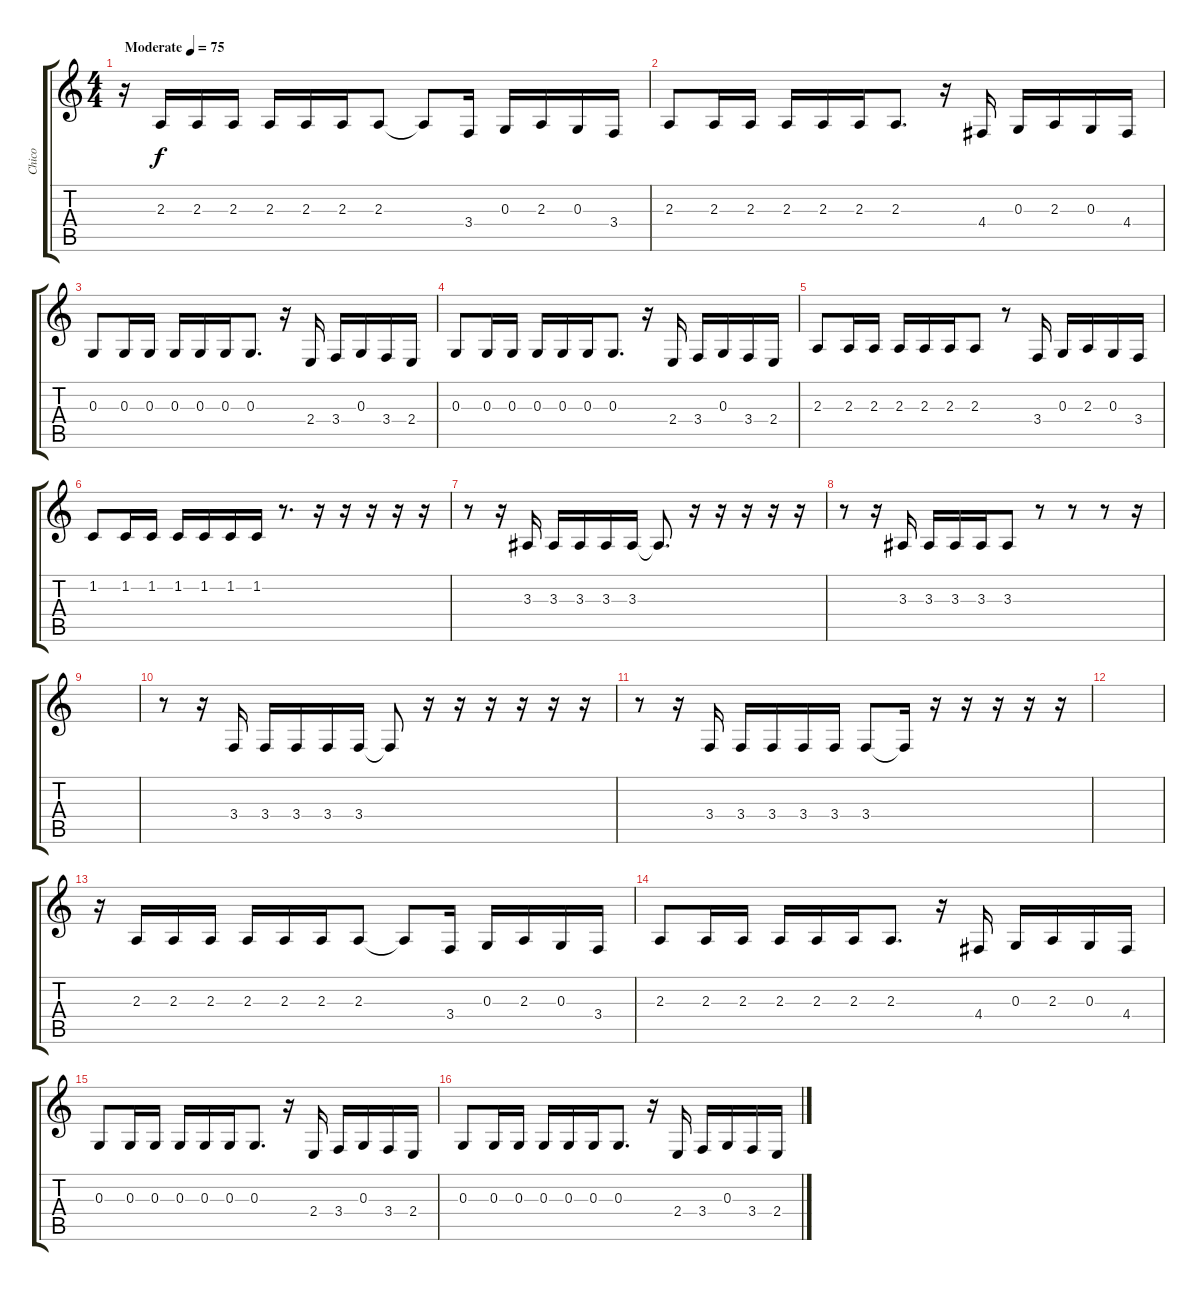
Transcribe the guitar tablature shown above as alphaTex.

\track ("Chico" "Chico") {instrument altosax}
\staff {score tabs}
\tuning (E4 B3 G3 D3 A2 E2) {hide}
\ts (4 4)
\tempo (75 "Moderate")
\clef g2
\ks c
r.16{dy f instrument altosax} 2.3.16 2.3.16 2.3.16 2.3.16 2.3.16 2.3.16 2.3.8 2.3{t}.8 3.4.16 0.3.16 2.3.16 0.3.16 3.4.16 |
2.3.8 2.3.16 2.3.16 2.3.16 2.3.16 2.3.16 2.3.8{d} r.16 4.4.16 0.3.16 2.3.16 0.3.16 4.4.16 |
0.3.8 0.3.16 0.3.16 0.3.16 0.3.16 0.3.16 0.3.8{d} r.16 2.4.16 3.4.16 0.3.16 3.4.16 2.4.16 |
0.3.8 0.3.16 0.3.16 0.3.16 0.3.16 0.3.16 0.3.8{d} r.16 2.4.16 3.4.16 0.3.16 3.4.16 2.4.16 |
2.3.8 2.3.16 2.3.16 2.3.16 2.3.16 2.3.16 2.3.8 r.8 3.4.16 0.3.16 2.3.16 0.3.16 3.4.16 |
1.2.8 1.2.16 1.2.16 1.2.16 1.2.16 1.2.16 1.2.16 r.8{d} r.16 r.16 r.16 r.16 r.16 |
r.8 r.16 3.3.16 3.3.16 3.3.16 3.3.16 3.3.16 3.3{t}.8{d} r.16 r.16 r.16 r.16 r.16 |
r.8 r.16 3.3.16 3.3.16 3.3.16 3.3.16 3.3.8 r.8 r.8 r.8 r.16 |
|
r.8 r.16 3.4.16 3.4.16 3.4.16 3.4.16 3.4.16 3.4{t}.8 r.16 r.16 r.16 r.16 r.16 r.16 |
r.8 r.16 3.4.16 3.4.16 3.4.16 3.4.16 3.4.16 3.4.8 3.4{t}.16 r.16 r.16 r.16 r.16 r.16 |
|
r.16 2.3.16 2.3.16 2.3.16 2.3.16 2.3.16 2.3.16 2.3.8 2.3{t}.8 3.4.16 0.3.16 2.3.16 0.3.16 3.4.16 |
2.3.8 2.3.16 2.3.16 2.3.16 2.3.16 2.3.16 2.3.8{d} r.16 4.4.16 0.3.16 2.3.16 0.3.16 4.4.16 |
0.3.8 0.3.16 0.3.16 0.3.16 0.3.16 0.3.16 0.3.8{d} r.16 2.4.16 3.4.16 0.3.16 3.4.16 2.4.16 |
0.3.8 0.3.16 0.3.16 0.3.16 0.3.16 0.3.16 0.3.8{d} r.16 2.4.16 3.4.16 0.3.16 3.4.16 2.4.16
